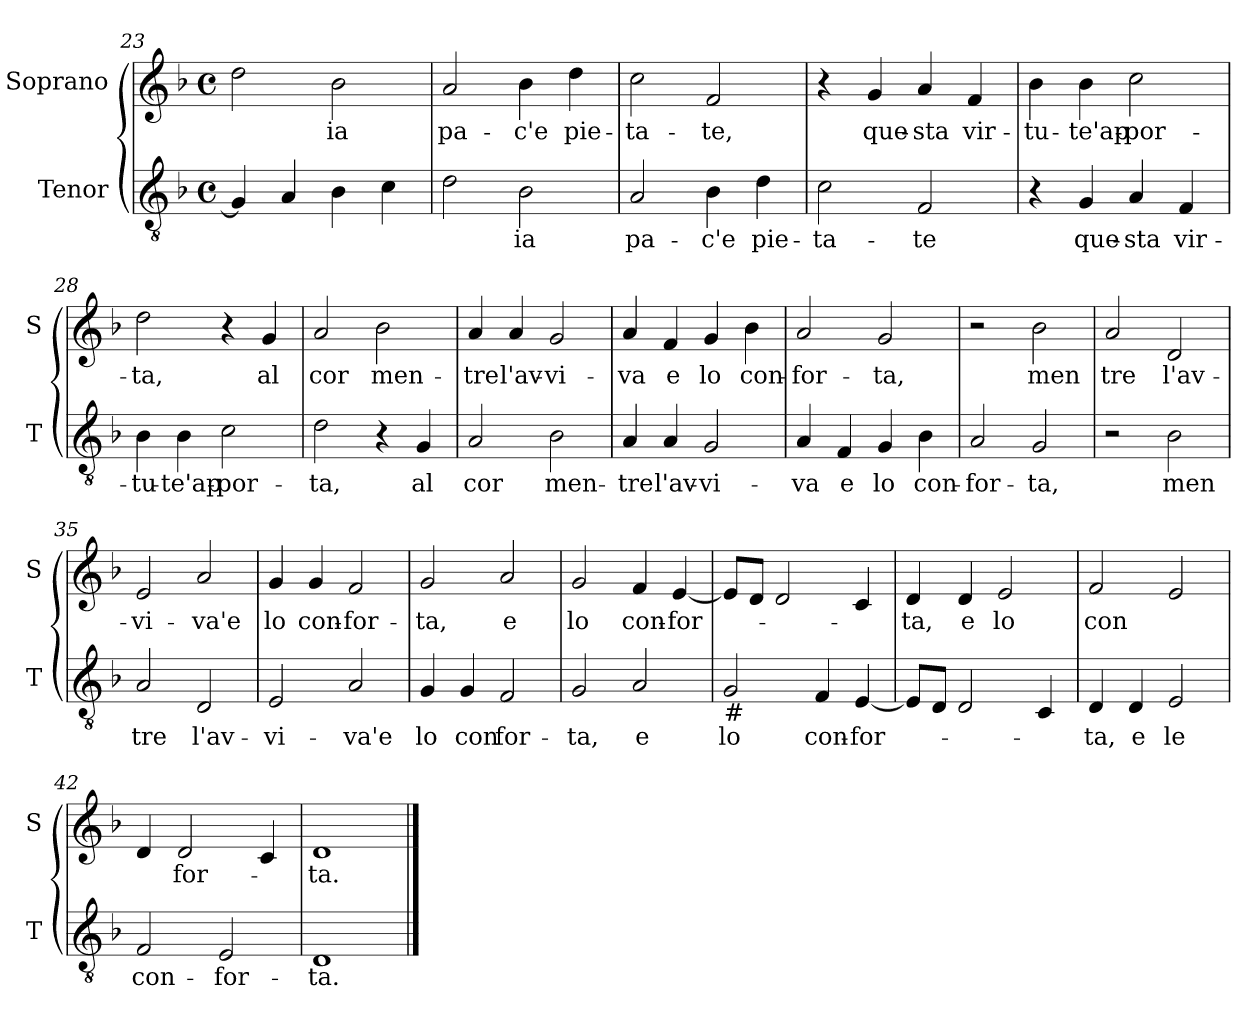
**kern	**text	**kern	**text
*part2	*part2	*part1	*part1
*staff2	*staff2	*staff1	*staff1
*I"Tenor	*	*I"Soprano	*
*I'T	*	*I'S	*
*clefGv2	*	*clefG2	*
*k[b-]	*	*k[b-]	*
*F:	*	*F:	*
*M4/4	*	*M4/4	*
*met(c)	*	*met(c)	*
=23	=23	=23	=23
4G/]	.	2dd\	.
4A/	.	.	.
!	!	!	!LO:LY:b
4B-\	.	2b-\	-ia
4c\	.	.	.
=24	=24	=24	=24
!	!	!	!LO:LY:b
2d\	.	2a/	pa-
!	!LO:LY:b	!	!LO:LY:b
2B-\	-ia	4b-\	-c'e
!	!	!	!LO:LY:b
.	.	4dd\	pie-
=25	=25	=25	=25
!	!LO:LY:b	!	!LO:LY:b
2A/	pa-	2cc\	-ta-
!	!LO:LY:b	!	!LO:LY:b
4B-\	-c'e	2f/	-te,
!	!LO:LY:b	!	!
4d\	pie-	.	.
!!LO:LB:g=z
=26	=26	=26	=26
!	!LO:LY:b	!	!
2c\	-ta-	4r	.
!	!	!	!LO:LY:b
.	.	4g/	que-
!	!LO:LY:b	!	!LO:LY:b
2F/	-te	4a/	-sta
!	!	!	!LO:LY:b
.	.	4f/	vir-
=27	=27	=27	=27
!	!	!	!LO:LY:b
4r	.	4b-\	-tu-
!	!LO:LY:b	!	!LO:LY:b
4G/	que-	4b-\	-te'ap-
!	!LO:LY:b	!	!LO:LY:b
4A/	-sta	2cc\	-por-
!	!LO:LY:b	!	!
4F/	vir-	.	.
=28	=28	=28	=28
!	!LO:LY:b	!	!LO:LY:b
4B-\	-tu-	2dd\	-ta,
!	!LO:LY:b	!	!
4B-\	-te'ap-	.	.
!	!LO:LY:b	!	!
2c\	-por-	4r	.
!	!	!	!LO:LY:b
.	.	4g/	al
=29	=29	=29	=29
!	!LO:LY:b	!	!LO:LY:b
2d\	-ta,	2a/	cor
!	!	!	!LO:LY:b
4r	.	2b-\	men-
!	!LO:LY:b	!	!
4G/	al	.	.
=30	=30	=30	=30
!	!LO:LY:b	!	!LO:LY:b
2A/	cor	4a/	-tre
!	!	!	!LO:LY:b
.	.	4a/	l'av-
!	!LO:LY:b	!	!LO:LY:b
2B-\	men-	2g/	-vi-
!!LO:LB:g=z
=31	=31	=31	=31
!	!LO:LY:b	!	!LO:LY:b
4A/	-tre	4a/	-va
!	!LO:LY:b	!	!LO:LY:b
4A/	l'av-	4f/	e
!	!LO:LY:b	!	!LO:LY:b
2G/	-vi-	4g/	lo
!	!	!	!LO:LY:b
.	.	4b-\	con-
=32	=32	=32	=32
!	!LO:LY:b	!	!LO:LY:b
4A/	-va	2a/	-for-
!	!LO:LY:b	!	!
4F/	e	.	.
!	!LO:LY:b	!	!LO:LY:b
4G/	lo	2g/	-ta,
!	!LO:LY:b	!	!
4B-\	con-	.	.
=33	=33	=33	=33
!	!LO:LY:b	!	!
2A/	-for-	2r	.
!	!LO:LY:b	!	!LO:LY:b
2G/	-ta,	2b-\	men
=34	=34	=34	=34
!	!	!	!LO:LY:b
2r	.	2a/	tre
!	!LO:LY:b	!	!LO:LY:b
2B-\	men	2d/	l'av-
=35	=35	=35	=35
!	!LO:LY:b	!	!LO:LY:b
2A/	tre	2e/	-vi-
!	!LO:LY:b	!	!LO:LY:b
2D/	l'av-	2a/	-va'e
!!LO:LB:g=z
=36	=36	=36	=36
!	!LO:LY:b	!	!LO:LY:b
2E/	-vi-	4g/	lo
!	!	!	!LO:LY:b
.	.	4g/	con-
!	!LO:LY:b	!	!LO:LY:b
2A/	-va'e	2f/	-for-
=37	=37	=37	=37
!	!LO:LY:b	!	!LO:LY:b
4G/	lo	2g/	-ta,
!	!LO:LY:b	!	!
4G/	con	.	.
!	!LO:LY:b	!	!LO:LY:b
2F/	for-	2a/	e
=38	=38	=38	=38
!	!LO:LY:b	!	!LO:LY:b
2G/	-ta,	2g/	lo
!	!LO:LY:b	!	!LO:LY:b
2A/	e	4f/	con-
!	!	!	!LO:LY:b
.	.	[4e/	-for-
=39	=39	=39	=39
!LO:TX:b:t=#	!	!	!
!	!LO:LY:b	!	!
2G/	lo	8e/L]	.
.	.	8d/J	.
.	.	2d/	.
!	!LO:LY:b	!	!
4F/	con-	.	.
!	!LO:LY:b	!	!
[4E/	-for-	4c/	.
!!LO:LB:g=z
=40	=40	=40	=40
!	!	!	!LO:LY:b
8E/L]	.	4d/	-ta,
8D/J	.	.	.
!	!	!	!LO:LY:b
2D/	.	4d/	e
!	!	!	!LO:LY:b
.	.	2e/	lo
4C/	.	.	.
=41	=41	=41	=41
!	!LO:LY:b	!	!LO:LY:b
4D/	-ta,	2f/	con
!	!LO:LY:b	!	!
4D/	e	.	.
!	!LO:LY:b	!	!
2E/	le	2e/	.
=42	=42	=42	=42
!	!LO:LY:b	!	!
2F/	con-	4d/	.
!	!	!	!LO:LY:b
.	.	2d/	for-
!	!LO:LY:b	!	!
2E/	-for-	.	.
.	.	4c/	.
=43	=43	=43	=43
!	!LO:LY:b	!	!LO:LY:b
1D	-ta.	1d	-ta.
==	==	==	==
*-	*-	*-	*-
